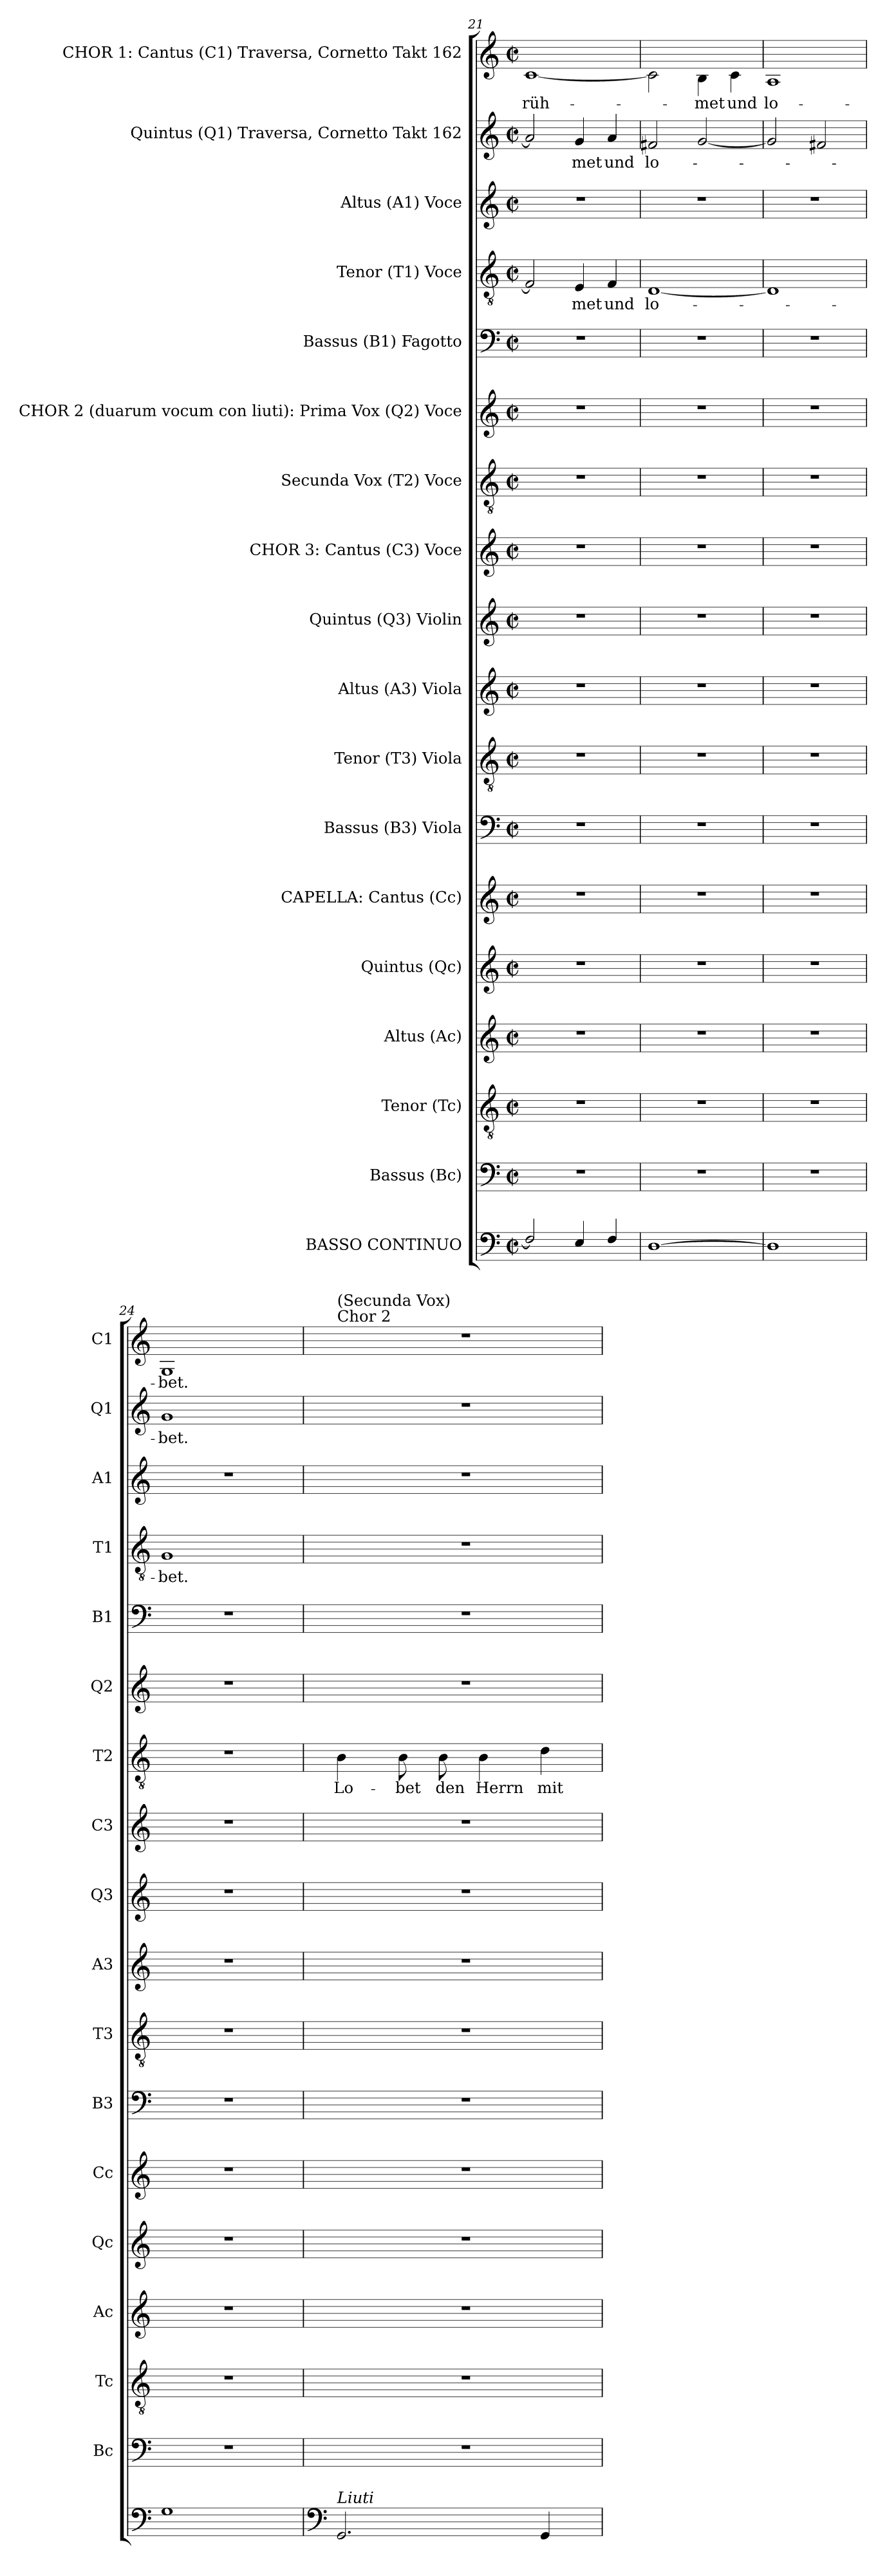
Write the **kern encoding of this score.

**kern	**kern	**kern	**kern	**kern	**kern	**kern	**kern	**kern	**kern	**kern	**kern	**text	**kern	**kern	**kern	**text	**kern	**kern	**text	**kern	**text
*part18	*part17	*part16	*part15	*part14	*part13	*part12	*part11	*part10	*part9	*part8	*part7	*part7	*part6	*part5	*part4	*part4	*part3	*part2	*part2	*part1	*part1
*staff18	*staff17	*staff16	*staff15	*staff14	*staff13	*staff12	*staff11	*staff10	*staff9	*staff8	*staff7	*staff7	*staff6	*staff5	*staff4	*staff4	*staff3	*staff2	*staff2	*staff1	*staff1
*I"BASSO CONTINUO	*I"Bassus (Bc)	*I"Tenor (Tc)	*I"Altus (Ac)	*I"Quintus (Qc)	*I"CAPELLA: Cantus (Cc)	*I"Bassus (B3) Viola	*I"Tenor (T3) Viola	*I"Altus (A3) Viola	*I"Quintus (Q3) Violin	*I"CHOR 3: Cantus (C3) Voce	*I"Secunda Vox (T2) Voce	*	*I"CHOR 2 (duarum vocum con liuti): Prima Vox  (Q2) Voce	*I"Bassus (B1) Fagotto	*I"Tenor (T1) Voce	*	*I"Altus (A1) Voce	*I"Quintus (Q1) Traversa, Cornetto Takt 162	*	*I"CHOR 1: Cantus (C1) Traversa, Cornetto Takt 162	*
*	*I'Bc	*I'Tc	*I'Ac	*I'Qc	*I'Cc	*I'B3	*I'T3	*I'A3	*I'Q3	*I'C3	*I'T2	*	*I'Q2	*I'B1	*I'T1	*	*I'A1	*I'Q1	*	*I'C1	*
*clefF4	*clefF4	*clefGv2	*clefG2	*clefG2	*clefG2	*clefF4	*clefGv2	*clefG2	*clefG2	*clefG2	*clefGv2	*	*clefG2	*clefF4	*clefGv2	*	*clefG2	*clefG2	*	*clefG2	*
*	*	*	*	*	*	*	*	*	*	*	*	*	*	*	*	*	*	*	*	*ITrd-7c-12	*
*k[]	*k[]	*k[]	*k[]	*k[]	*k[]	*k[]	*k[]	*k[]	*k[]	*k[]	*k[]	*	*k[]	*k[]	*k[]	*	*k[]	*k[]	*	*k[]	*
*M2/2	*M2/2	*M2/2	*M2/2	*M2/2	*M2/2	*M2/2	*M2/2	*M2/2	*M2/2	*M2/2	*M2/2	*	*M2/2	*M2/2	*M2/2	*	*M2/2	*M2/2	*	*M2/2	*
*met(c|)	*met(c|)	*met(c|)	*met(c|)	*met(c|)	*met(c|)	*met(c|)	*met(c|)	*met(c|)	*met(c|)	*met(c|)	*met(c|)	*	*met(c|)	*met(c|)	*met(c|)	*	*met(c|)	*met(c|)	*	*met(c|)	*
=21	=21	=21	=21	=21	=21	=21	=21	=21	=21	=21	=21	=21	=21	=21	=21	=21	=21	=21	=21	=21	=21
2F/]	1r	1r	1r	1r	1r	1r	1r	1r	1r	1r	1r	.	1r	1r	2F/]	.	1r	2a/]	.	[1cc	rüh-
4E/	.	.	.	.	.	.	.	.	.	.	.	.	.	.	4E/	-met	.	4g/	-met	.	.
4F/	.	.	.	.	.	.	.	.	.	.	.	.	.	.	4F/	und	.	4a/	und	.	.
=22	=22	=22	=22	=22	=22	=22	=22	=22	=22	=22	=22	=22	=22	=22	=22	=22	=22	=22	=22	=22	=22
[1D	1r	1r	1r	1r	1r	1r	1r	1r	1r	1r	1r	.	1r	1r	[1D	lo-	1r	2f#X/	lo-	2cc\]	.
.	.	.	.	.	.	.	.	.	.	.	.	.	.	.	.	.	.	[2g/	.	4b\	-met
.	.	.	.	.	.	.	.	.	.	.	.	.	.	.	.	.	.	.	.	4cc\	und
=23	=23	=23	=23	=23	=23	=23	=23	=23	=23	=23	=23	=23	=23	=23	=23	=23	=23	=23	=23	=23	=23
1D]	1r	1r	1r	1r	1r	1r	1r	1r	1r	1r	1r	.	1r	1r	1D]	.	1r	2g/]	.	1a	lo-
.	.	.	.	.	.	.	.	.	.	.	.	.	.	.	.	.	.	2f#X/	.	.	.
=24	=24	=24	=24	=24	=24	=24	=24	=24	=24	=24	=24	=24	=24	=24	=24	=24	=24	=24	=24	=24	=24
1G	1r	1r	1r	1r	1r	1r	1r	1r	1r	1r	1r	.	1r	1r	1G	-bet.	1r	1g	-bet.	1g	bet.
!!LO:LB:g=z
=25	=25	=25	=25	=25	=25	=25	=25	=25	=25	=25	=25	=25	=25	=25	=25	=25	=25	=25	=25	=25	=25
*clefF4	*	*	*	*	*	*	*	*	*	*	*	*	*	*	*	*	*	*	*	*	*
!	!	!	!	!	!	!	!	!	!	!	!	!	!	!	!	!	!	!	!	!LO:TX:a:t=Chor 2	!
!	!	!	!	!	!	!	!	!	!	!	!	!	!	!	!	!	!	!	!	!LO:TX:a:t=(Secunda Vox)	!
!LO:TX:a:i:t=Liuti	!	!	!	!	!	!	!	!	!	!	!	!	!	!	!	!	!	!	!	!	!
2.GG/	1r	1r	1r	1r	1r	1r	1r	1r	1r	1r	4B\	Lo-	1r	1r	1r	.	1r	1r	.	1r	.
.	.	.	.	.	.	.	.	.	.	.	8B\	bet	.	.	.	.	.	.	.	.	.
.	.	.	.	.	.	.	.	.	.	.	8B\	den	.	.	.	.	.	.	.	.	.
.	.	.	.	.	.	.	.	.	.	.	4B\	Herrn	.	.	.	.	.	.	.	.	.
4GG/	.	.	.	.	.	.	.	.	.	.	4d\	mit	.	.	.	.	.	.	.	.	.
=	=	=	=	=	=	=	=	=	=	=	=	=	=	=	=	=	=	=	=	=	=
*-	*-	*-	*-	*-	*-	*-	*-	*-	*-	*-	*-	*-	*-	*-	*-	*-	*-	*-	*-	*-	*-
